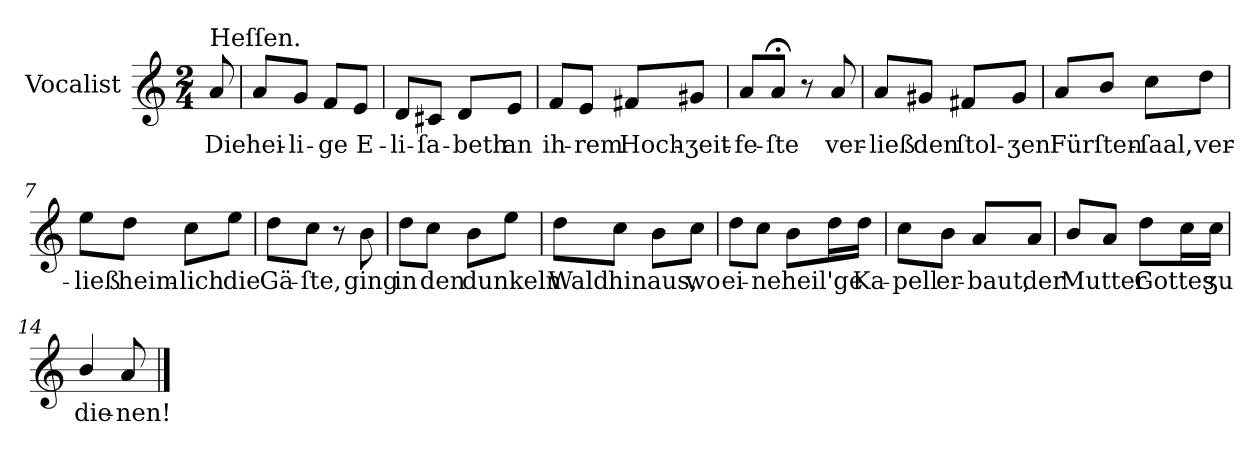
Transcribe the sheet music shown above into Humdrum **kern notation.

**kern	**text
*part1	*part1
*staff1	*staff1
*I"Vocalist	*
*k[]	*
*a:	*
*M2/4	*
=	=
!LO:TX:a:t=Heſſen.	!
8a	Die
=1	=1
8aL	hei-
8gJ	-li-
8fL	-ge
8eJ	E-
=2	=2
8dL	-li-
8c#XJ	-ſa-
8dL	-beth
8eJ	an
=3	=3
8fL	ih-
8eJ	-rem
8f#XL	Hoch-
8g#XJ	-ʒeit-
=4	=4
8aL	-fe-
8a;<J	-ſte
8r	.
8a	ver-
=5	=5
8aL	-ließ
8g#XJ	den
8f#XL	ſtol-
8g#J	-ʒen
=6	=6
8aL	Fürſten-
8b/J	.
8ccL	-ſaal,
8ddJ	ver-
=7	=7
8eeL	-ließ
8ddJ	heim-
8ccL	-lich
8eeJ	die
=8	=8
8ddL	Gä-
8ccJ	-ſte,
8r	.
8b	ging
=9	=9
8ddL	in
8ccJ	den
8bL	dunkeln
8eeJ	.
=10	=10
8ddL	Wald
8ccJ	hinaus,
8bL	.
8ccJ	wo
=11	=11
8ddL	ei-
8ccJ	-ne
8bL	heil'ge
16ddL	.
16ddJJ	Ka-
=12	=12
8ccL	-pell
8bJ	er-
8aL	-baut,
8aJ	der
=13	=13
8b/L	Mutter
8aJ	.
8ddL	Gottes
16ccL	.
16ccJJ	ʒu
=14	=14
4b/	die-
8a	-nen!
==	==
*-	*-
